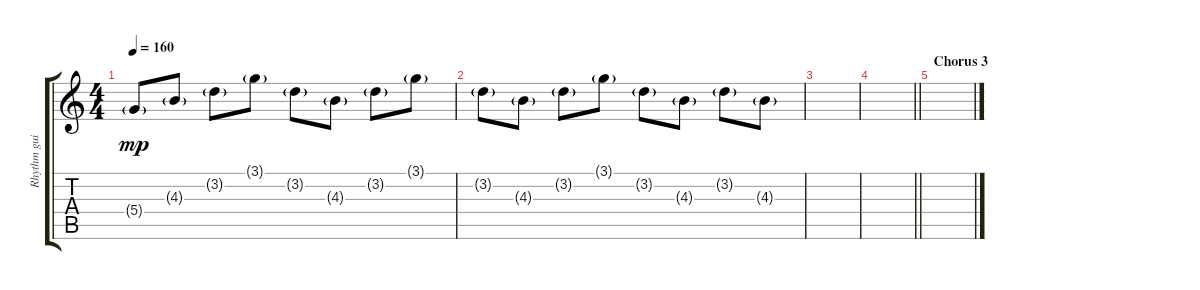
\track ("Rhythm guitar 2" "Rhythm gui") {instrument acousticguitarsteel}
\staff {score tabs}
\tuning (E4 B3 G3 D3 A2 D2) {hide}
\ts (4 4)
\tempo 160
\clef g2
\ks c
5.4{g}.8{dy mp} 4.3{g}.8 3.2{g}.8 3.1{g}.8 3.2{g}.8 4.3{g}.8 3.2{g}.8 3.1{g}.8 |
3.2{g}.8 4.3{g}.8 3.2{g}.8 3.1{g}.8 3.2{g}.8 4.3{g}.8 3.2{g}.8 4.3{g}.8 |
|
\barLineRight lightlight
|
\section ("" "Chorus 3")
